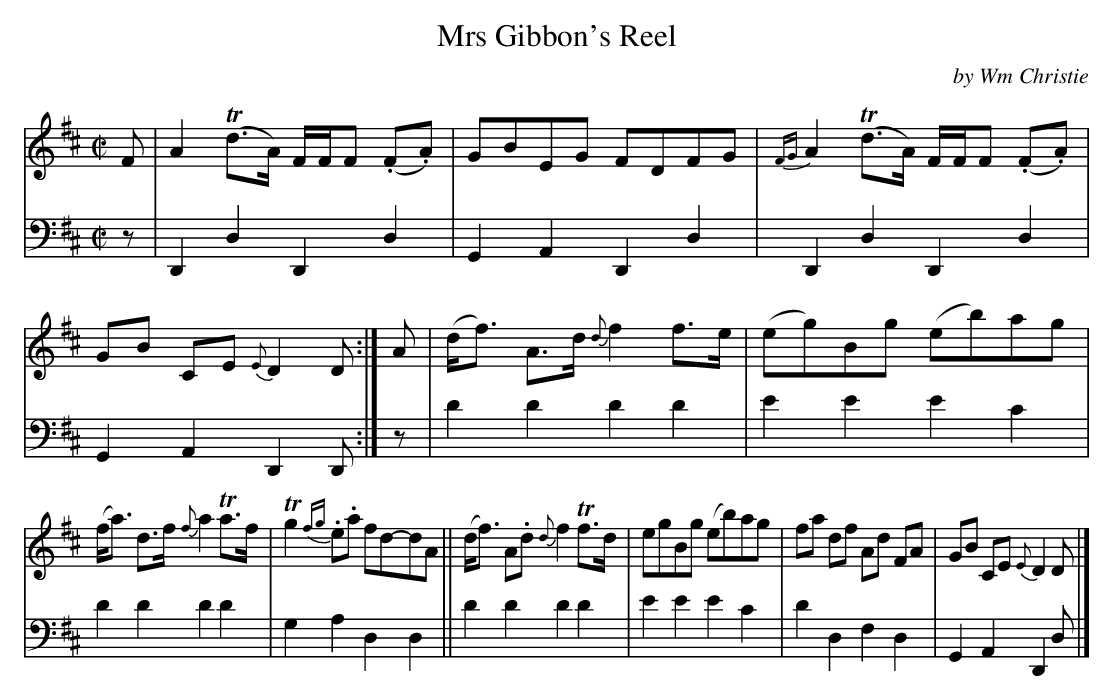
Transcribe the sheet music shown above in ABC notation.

X:1
T: Mrs Gibbon's Reel
C: by Wm Christie
M: C|
L: 1/8
K: D
V: 1 staves=2
F |\
A2 (Td>A) F/F/F (.F.A) | GBEG FDFG | {FG}A2 (Td>A) F/F/F (.F.A) | GB CE {E}D2D :| A | (d<f) A>d {d}f2f>e | (eg)Bg (eb)ag |
(f<a) d>f {f}a2Ta>f | Tg2 {fg}.e.a fd-dA || (d<f) A.d {d}f2Tf>d | egBg (eb)ag | fa df Ad FA | GB CE {E}D2D |]
V: 2 clef=bass middle=d
z |\
D2d2 D2d2 | G2A2 D2d2 | D2d2 D2d2 | G2A2 D2D :| z | d'2d'2 d'2d'2 | e'2e'2 e'2c'2 |
d'2d'2 d'2d'2 | g2a2 d2d2 || d'2d'2 d'2d'2 | e'2e'2 e'2c'2 | d'2d2 f2d2 | G2A2 D2d |]
